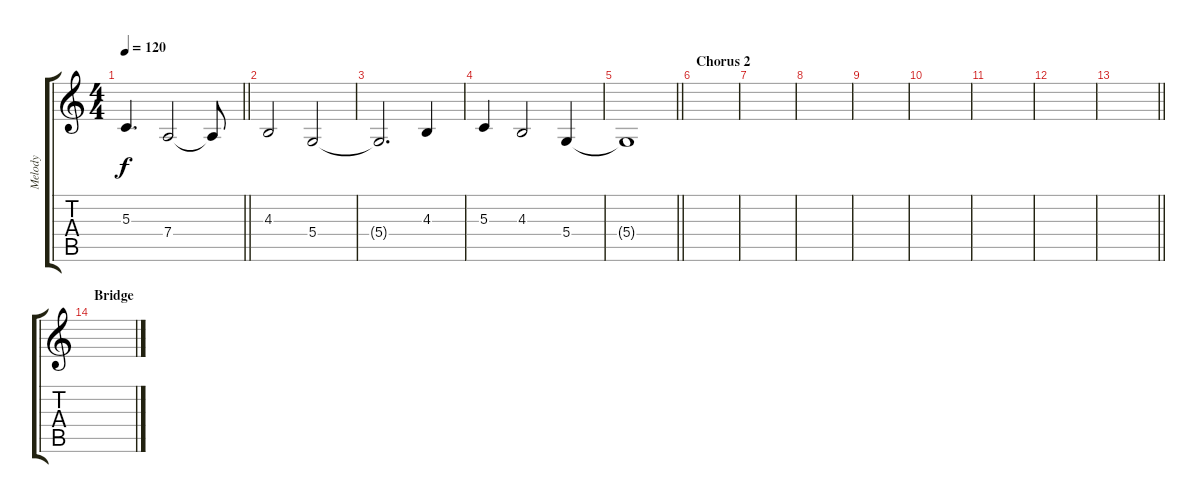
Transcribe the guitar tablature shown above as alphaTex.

\track ("Melody" "Melody") {instrument oboe}
\staff {score tabs}
\tuning (E4 B3 G3 D3 A2 E2) {hide}
\ts (4 4)
\tempo 120
\clef g2
\barLineRight lightlight
\ks c
5.3{t}.4{d dy f} 7.4.2 7.4{t}.8 |
4.3.2 5.4.2 |
5.4{t}.2{d} 4.3.4 |
5.3.4 4.3.2 5.4.4 |
\barLineRight lightlight
5.4{t}.1 |
\section ("" "Chorus 2")
|
|
|
|
|
|
|
\barLineRight lightlight
|
\section ("" "Bridge")
